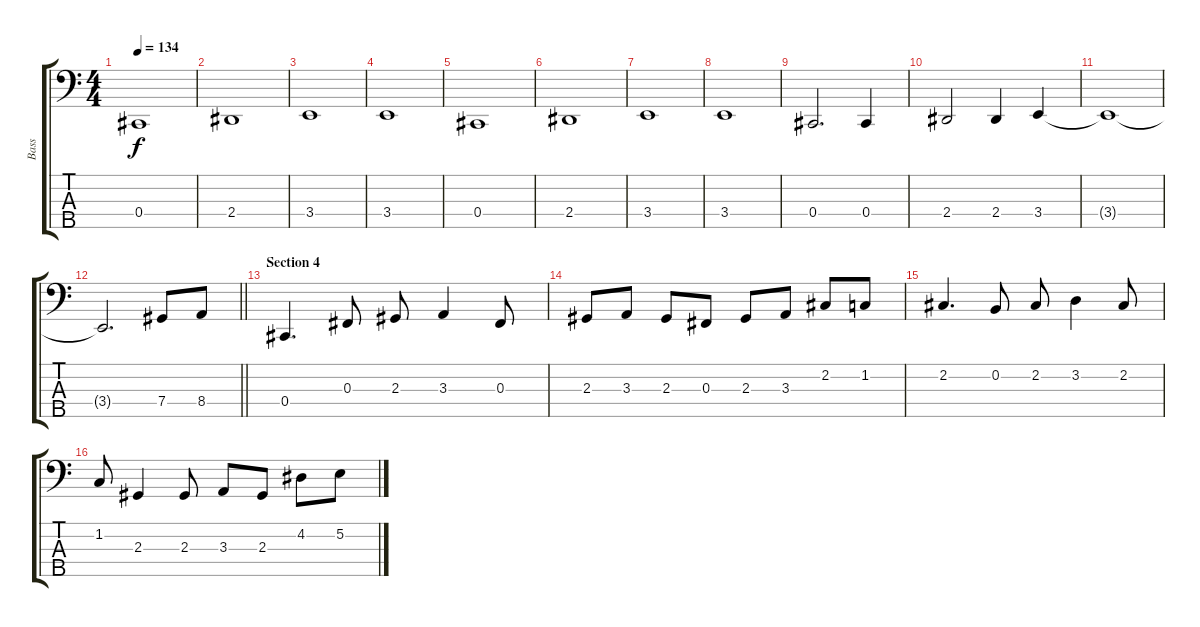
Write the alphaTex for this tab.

\track ("Bass" "Bass") {instrument electricbasspick}
\staff {score tabs}
\tuning (E2 B1 Gb1 Db1 Ab0) {hide}
\ts (4 4)
\tempo 134
\clef f4
\ks c
0.4.1{dy f} |
2.4.1 |
3.4.1 |
3.4.1 |
0.4.1 |
2.4.1 |
3.4.1 |
3.4.1 |
0.4.2{d} 0.4.4 |
2.4.2 2.4.4 3.4.4 |
3.4{t}.1 |
\barLineRight lightlight
3.4{t}.2{d} 7.4.8 8.4.8 |
\section ("" "Section 4")
0.4.4{d} 0.3.8 2.3.8 3.3.4 0.3.8 |
2.3.8 3.3.8 2.3.8 0.3.8 2.3.8 3.3.8 2.2.8 1.2.8 |
2.2.4{d} 0.2.8 2.2.8 3.2.4 2.2.8 |
1.2.8 2.3.4 2.3.8 3.3.8 2.3.8 4.2.8 5.2.8
